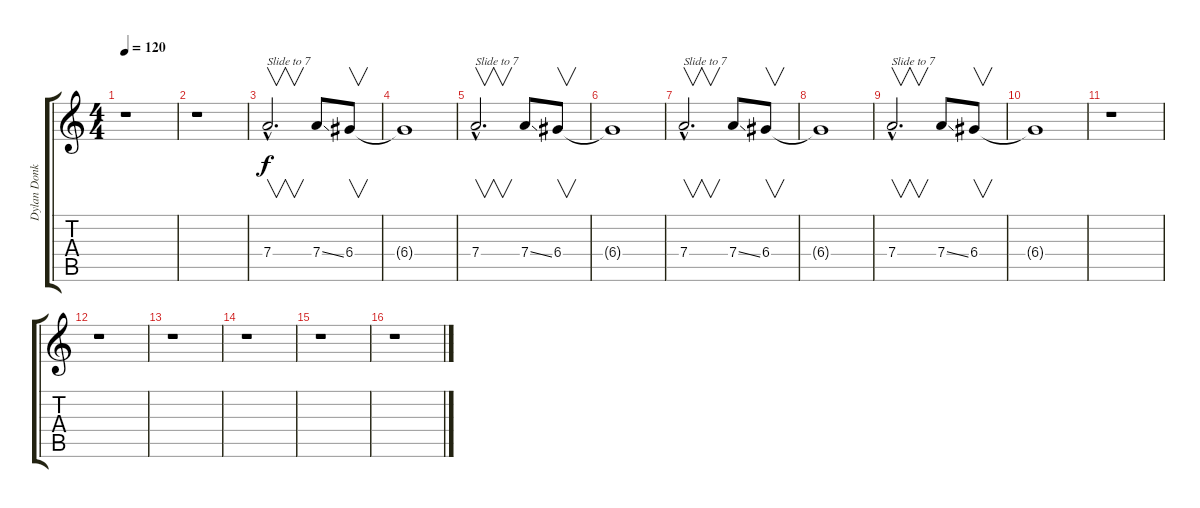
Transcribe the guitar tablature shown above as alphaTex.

\track ("Dylan Donkin" "Dylan Donk") {instrument distortionguitar}
\staff {score tabs}
\tuning (E4 B3 G3 D3 A2 E2) {hide}
\ts (4 4)
\tempo 120
\clef g2
\ks c
r.1{dy f} |
r.1 |
7.4{hac}.2{v d txt "Slide to 7"} 7.4{ss}.8 6.4.8{v} |
6.4{t}.1 |
7.4{hac}.2{v d txt "Slide to 7"} 7.4{ss}.8 6.4.8{v} |
6.4{t}.1 |
7.4{hac}.2{v d txt "Slide to 7"} 7.4{ss}.8 6.4.8{v} |
6.4{t}.1 |
7.4{hac}.2{v d txt "Slide to 7"} 7.4{ss}.8 6.4.8{v} |
6.4{t}.1 |
r.1 |
r.1 |
r.1 |
r.1 |
r.1 |
r.1
